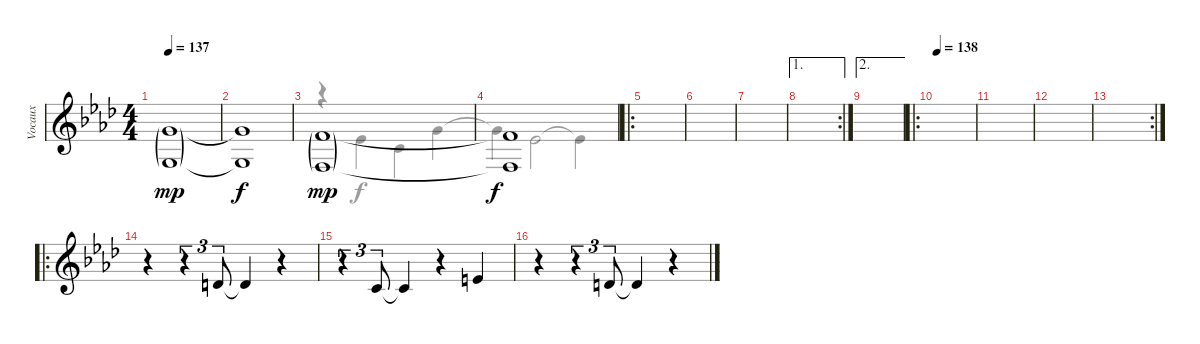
\track ("Vocaux" "Vocaux") {instrument viola}
\staff {score}
\tuning (E4 B3 G3 D3 A2 E2) {hide}
\voice
\ts (4 4)
\tempo 137
\clef g2
\ks ab
(3.1{g} 0.3{g}).1{dy mp} |
(3.1{t} 0.3{t}).1{dy f} |
(6.2{g} 3.4{g}).1{dy mp} |
(6.2{t} 3.4{t}).1{dy f} |
\ro
|
|
|
\ae 1
\rc 2
|
\ae 2
|
\ro
\tempo 138
|
|
|
\rc 2
|
\ro
r.4 r.4{tu (3 2)} 3.2.8{tu (3 2)} 3.2{t}.4 r.4 |
r.4{tu (3 2)} 1.2.8{tu (3 2)} 1.2{t}.4 r.4 0.1.4 |
r.4 r.4{tu (3 2)} 3.2.8{tu (3 2)} 3.2{t}.4 r.4
\voice
\clef g2
\ottava regular
\simile none
\ks ab
|
|
r.4 4.2.4 1.2.4 3.1.4 |
3.1{t}.4 4.2.2 4.2{t}.4 |
|
|
|
|
|
|
|
|
|
|
|
